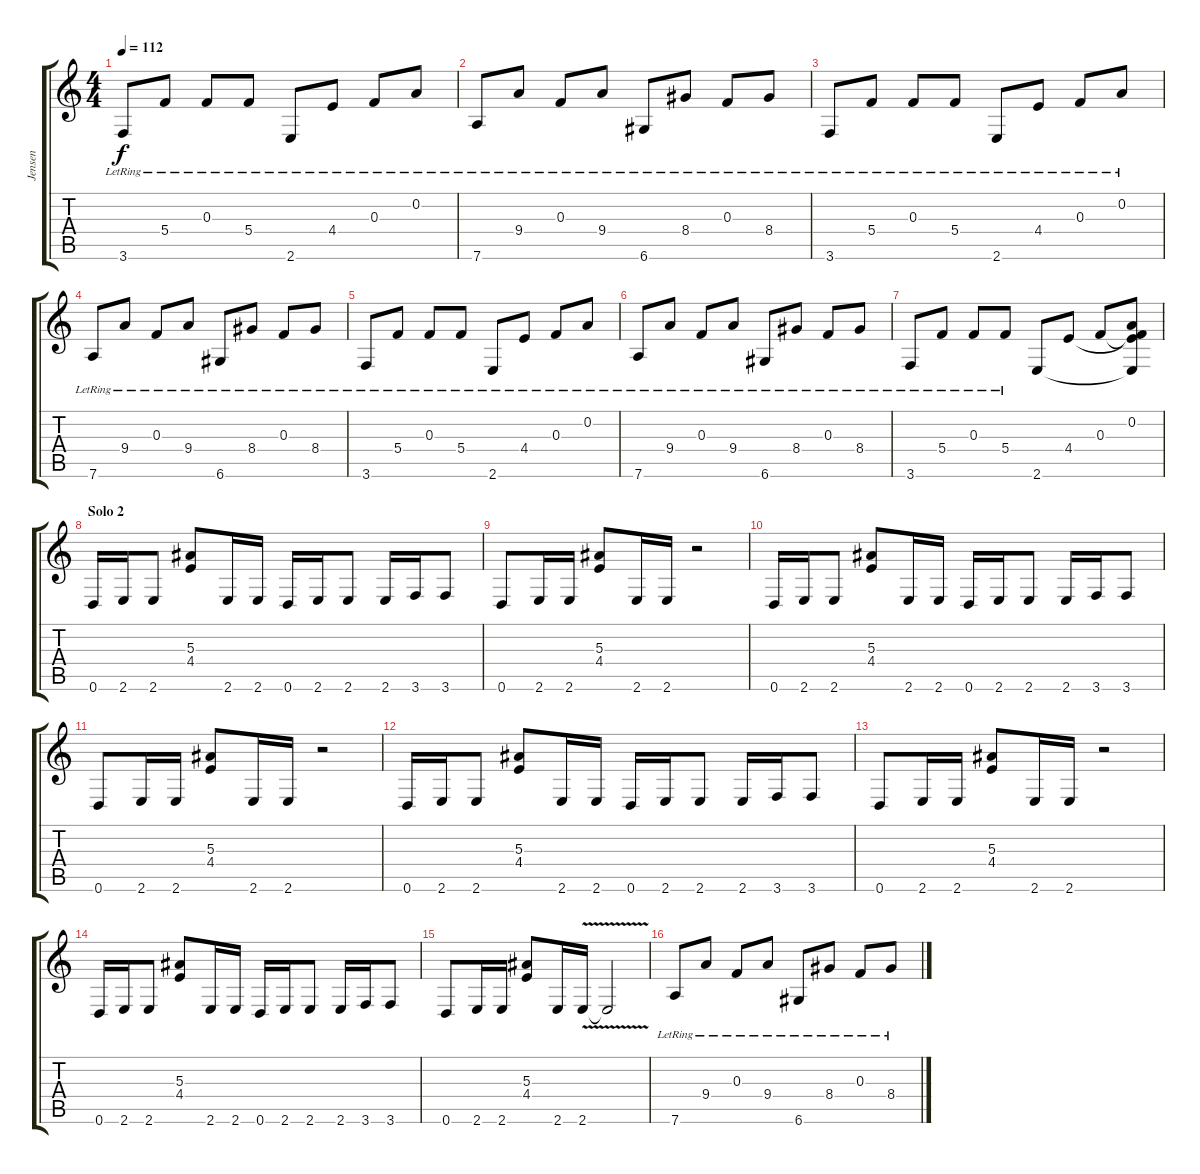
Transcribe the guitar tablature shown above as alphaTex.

\track ("Jensen" "Jensen") {instrument distortionguitar}
\staff {score tabs}
\tuning (D4 A3 F3 C3 G2 D2) {hide}
\ts (4 4)
\tempo 112
\clef g2
\ks c
3.6{lr}.8{dy f} 5.4{lr}.8 0.3{lr}.8 5.4{lr}.8 2.6{lr}.8 4.4{lr}.8 0.3{lr}.8 0.2{lr}.8 |
7.6{lr}.8 9.4{lr}.8 0.3{lr}.8 9.4{lr}.8 6.6{lr}.8 8.4{lr}.8 0.3{lr}.8 8.4{lr}.8 |
3.6{lr}.8 5.4{lr}.8 0.3{lr}.8 5.4{lr}.8 2.6{lr}.8 4.4{lr}.8 0.3{lr}.8 0.2{lr}.8 |
7.6{lr}.8 9.4{lr}.8 0.3{lr}.8 9.4{lr}.8 6.6{lr}.8 8.4{lr}.8 0.3{lr}.8 8.4{lr}.8 |
3.6{lr}.8 5.4{lr}.8 0.3{lr}.8 5.4{lr}.8 2.6{lr}.8 4.4{lr}.8 0.3{lr}.8 0.2{lr}.8 |
7.6{lr}.8 9.4{lr}.8 0.3{lr}.8 9.4{lr}.8 6.6{lr}.8 8.4{lr}.8 0.3{lr}.8 8.4{lr}.8 |
3.6{lr}.8 5.4{lr}.8 0.3{lr}.8 5.4{lr}.8 2.6.8 4.4.8 0.3.8 (0.2 0.3{t} 4.4{t} 2.6{t}).8 |
\section ("" "Solo 2")
0.6.16 2.6.16 2.6.8 (5.3 4.4).8 2.6.16 2.6.16 0.6.16 2.6.16 2.6.8 2.6.16 3.6.16 3.6.8 |
0.6.8 2.6.16 2.6.16 (5.3 4.4).8 2.6.16 2.6.16 r.2 |
0.6.16 2.6.16 2.6.8 (5.3 4.4).8 2.6.16 2.6.16 0.6.16 2.6.16 2.6.8 2.6.16 3.6.16 3.6.8 |
0.6.8 2.6.16 2.6.16 (5.3 4.4).8 2.6.16 2.6.16 r.2 |
0.6.16 2.6.16 2.6.8 (5.3 4.4).8 2.6.16 2.6.16 0.6.16 2.6.16 2.6.8 2.6.16 3.6.16 3.6.8 |
0.6.8 2.6.16 2.6.16 (5.3 4.4).8 2.6.16 2.6.16 r.2 |
0.6.16 2.6.16 2.6.8 (5.3 4.4).8 2.6.16 2.6.16 0.6.16 2.6.16 2.6.8 2.6.16 3.6.16 3.6.8 |
0.6.8 2.6.16 2.6.16 (5.3 4.4).8 2.6.16 2.6{v}.16 2.6{t}.2 |
7.6{lr}.8 9.4{lr}.8 0.3{lr}.8 9.4{lr}.8 6.6{lr}.8 8.4{lr}.8 0.3{lr}.8 8.4{lr}.8
